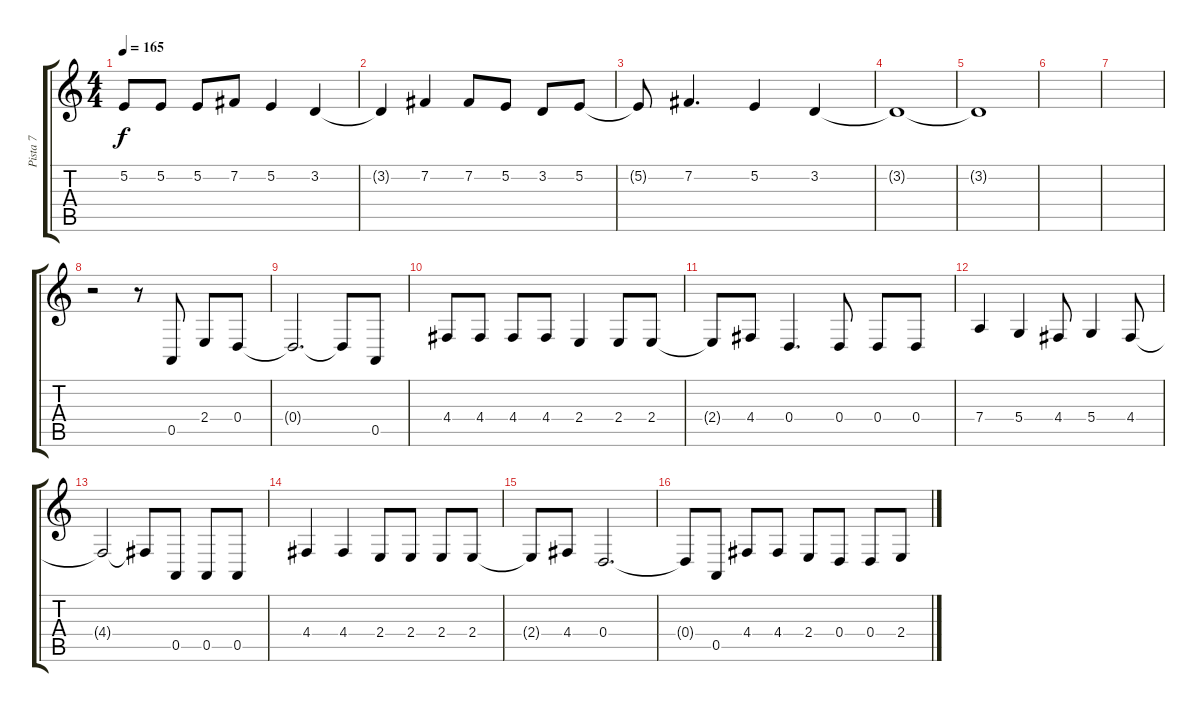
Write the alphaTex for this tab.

\track ("Pista 7" "Pista 7") {instrument electricgrandpiano}
\staff {score tabs}
\tuning (E4 B3 G3 D3 A2 E2) {hide}
\ts (4 4)
\tempo 165
\clef g2
\ks c
5.2{t}.8{dy f} 5.2.8 5.2.8 7.2.8 5.2.4 3.2.4 |
3.2{t}.4 7.2.4 7.2.8 5.2.8 3.2.8 5.2.8 |
5.2{t}.8 7.2.4{d} 5.2.4 3.2.4 |
3.2{t}.1 |
3.2{t}.1 |
|
|
r.2 r.8 0.5.8 2.4.8 0.4.8 |
0.4{t}.2{d} 0.4{t}.8 0.5.8 |
4.4.8 4.4.8 4.4.8 4.4.8 2.4.4 2.4.8 2.4.8 |
2.4{t}.8 4.4.8 0.4.4{d} 0.4.8 0.4.8 0.4.8 |
7.4.4 5.4.4 4.4.8 5.4.4 4.4.8 |
4.4{t}.2 4.4{t}.8 0.5.8 0.5.8 0.5.8 |
4.4.4 4.4.4 2.4.8 2.4.8 2.4.8 2.4.8 |
2.4{t}.8 4.4.8 0.4.2{d} |
0.4{t}.8 0.5.8 4.4.8 4.4.8 2.4.8 0.4.8 0.4.8 2.4.8
